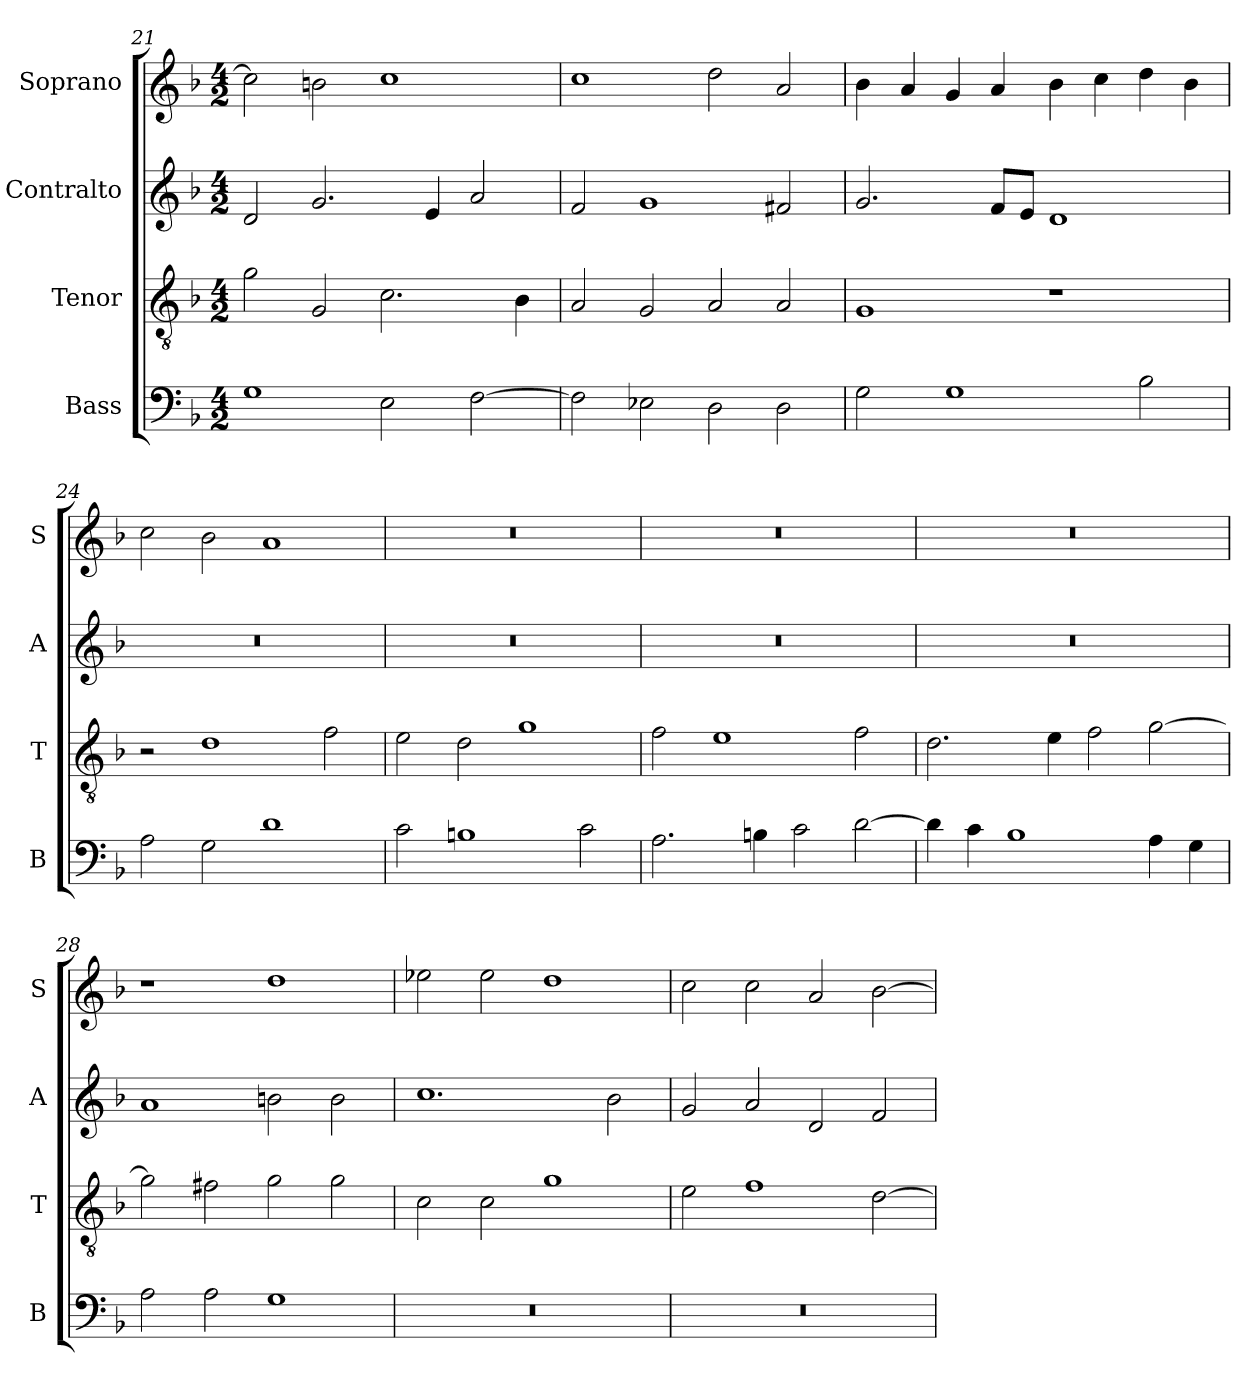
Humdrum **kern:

**kern	**kern	**kern	**kern
*part4	*part3	*part2	*part1
*staff4	*staff3	*staff2	*staff1
*I"Bass	*I"Tenor	*I"Contralto	*I"Soprano
*I'B	*I'T	*I'A	*I'S
*clefF4	*clefGv2	*clefG2	*clefG2
*k[b-]	*k[b-]	*k[b-]	*k[b-]
*G:dor	*G:dor	*G:dor	*G:dor
*M4/2	*M4/2	*M4/2	*M4/2
=21	=21	=21	=21
1G	2g	2d	2cc]
.	2G	2.g	2bn
2E	2.c	.	1cc
.	.	4e	.
[2F	.	2a	.
.	4B-	.	.
=22	=22	=22	=22
2F]	2A	2f	1cc
2E-X	2G	1g	.
2D	2A	.	2dd
2D	2A	2f#X	2a
=23	=23	=23	=23
2G	1G	2.g	4b-
.	.	.	4a
1G	.	.	4g
.	.	8f/L	4a
.	.	8e/J	.
.	1r	1d	4b-
.	.	.	4cc
2B-	.	.	4dd
.	.	.	4b-
=24	=24	=24	=24
2A	2r	0r	2cc
2G	1d	.	2b-
1d	.	.	1a
.	2f	.	.
=25	=25	=25	=25
2c	2e	0r	0r
1Bn	2d	.	.
.	1g	.	.
2c	.	.	.
=26	=26	=26	=26
2.A	2f	0r	0r
.	1e	.	.
4Bn	.	.	.
2c	.	.	.
[2d	2f	.	.
=27	=27	=27	=27
4d]	2.d	0r	0r
4c	.	.	.
1B-	.	.	.
.	4e	.	.
.	2f	.	.
4A	[2g	.	.
4G	.	.	.
=28	=28	=28	=28
2A	2g]	1a	1r
2A	2f#X	.	.
1G	2g	2bn	1dd
.	2g	2b	.
=29	=29	=29	=29
0r	2c	1.cc	2ee-X
.	2c	.	2ee-
.	1g	.	1dd
.	.	2b-	.
=30	=30	=30	=30
0r	2e	2g	2cc
.	1f	2a	2cc
.	.	2d	2a
.	[2d	2f	[2b-
=	=	=	=
*-	*-	*-	*-
